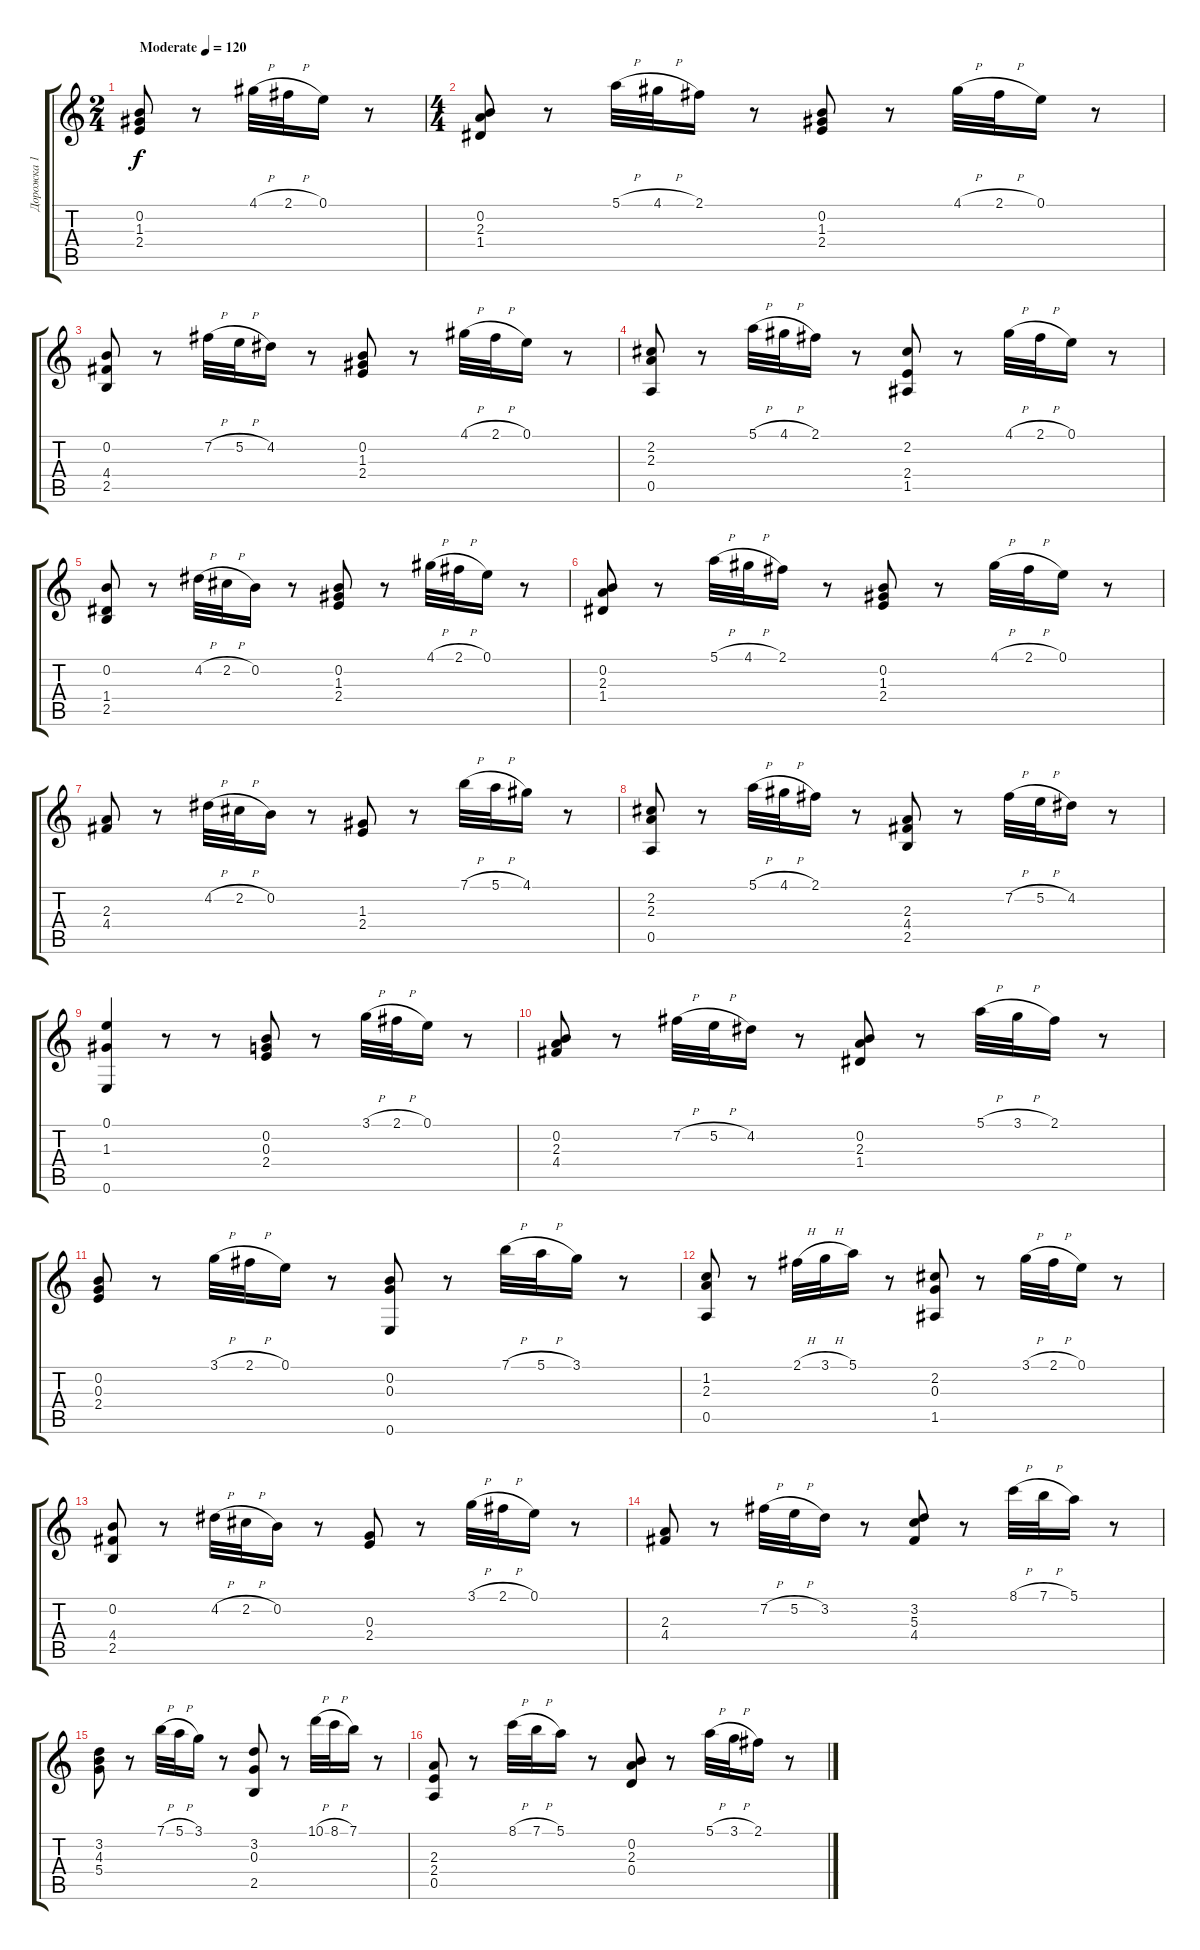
\track ("Дорожка 1" "Дорожка 1") {instrument acousticguitarnylon}
\staff {score tabs}
\tuning (E4 B3 G3 D3 A2 E2) {hide}
\ts (2 4)
\tempo (120 "Moderate")
\clef g2
\ks c
(0.2 1.3 2.4).8{dy f instrument acousticguitarnylon} r.8 4.1{h}.32 2.1{h}.32 0.1.16 r.8 |
\ts (4 4)
(0.2 2.3 1.4).8 r.8 5.1{h}.32 4.1{h}.32 2.1.16 r.8 (0.2 1.3 2.4).8 r.8 4.1{h}.32 2.1{h}.32 0.1.16 r.8 |
(0.2 4.4 2.5).8 r.8 7.2{h}.32 5.2{h}.32 4.2.16 r.8 (0.2 1.3 2.4).8 r.8 4.1{h}.32 2.1{h}.32 0.1.16 r.8 |
(2.2 2.3 0.5).8 r.8 5.1{h}.32 4.1{h}.32 2.1.16 r.8 (2.2 2.4 1.5).8 r.8 4.1{h}.32 2.1{h}.32 0.1.16 r.8 |
(0.2 1.4 2.5).8 r.8 4.2{h}.32 2.2{h}.32 0.2.16 r.8 (0.2 1.3 2.4).8 r.8 4.1{h}.32 2.1{h}.32 0.1.16 r.8 |
(0.2 2.3 1.4).8 r.8 5.1{h}.32 4.1{h}.32 2.1.16 r.8 (0.2 1.3 2.4).8 r.8 4.1{h}.32 2.1{h}.32 0.1.16 r.8 |
(2.3 4.4).8 r.8 4.2{h}.32 2.2{h}.32 0.2.16 r.8 (1.3 2.4).8 r.8 7.1{h}.32 5.1{h}.32 4.1.16 r.8 |
(2.2 2.3 0.5).8 r.8 5.1{h}.32 4.1{h}.32 2.1.16 r.8 (2.3 4.4 2.5).8 r.8 7.2{h}.32 5.2{h}.32 4.2.16 r.8 |
(0.1 1.3 0.6).4 r.8 r.8 (0.2 0.3 2.4).8 r.8 3.1{h}.32 2.1{h}.32 0.1.16 r.8 |
(0.2 2.3 4.4).8 r.8 7.2{h}.32 5.2{h}.32 4.2.16 r.8 (0.2 2.3 1.4).8 r.8 5.1{h}.32 3.1{h}.32 2.1.16 r.8 |
(0.2 0.3 2.4).8 r.8 3.1{h}.32 2.1{h}.32 0.1.16 r.8 (0.2 0.3 0.6).8 r.8 7.1{h}.32 5.1{h}.32 3.1.16 r.8 |
(1.2 2.3 0.5).8 r.8 2.1{h}.32 3.1{h}.32 5.1.16 r.8 (2.2 0.3 1.5).8 r.8 3.1{h}.32 2.1{h}.32 0.1.16 r.8 |
(0.2 4.4 2.5).8 r.8 4.2{h}.32 2.2{h}.32 0.2.16 r.8 (0.3 2.4).8 r.8 3.1{h}.32 2.1{h}.32 0.1.16 r.8 |
(2.3 4.4).8 r.8 7.2{h}.32 5.2{h}.32 3.2.16 r.8 (3.2 5.3 4.4).8 r.8 8.1{h}.32 7.1{h}.32 5.1.16 r.8 |
(3.2 4.3 5.4).8 r.8 7.1{h}.32 5.1{h}.32 3.1.16 r.8 (3.2 0.3 2.5).8 r.8 10.1{h}.32 8.1{h}.32 7.1.16 r.8 |
(2.3 2.4 0.5).8 r.8 8.1{h}.32 7.1{h}.32 5.1.16 r.8 (0.2 2.3 0.4).8 r.8 5.1{h}.32 3.1{h}.32 2.1.16 r.8
